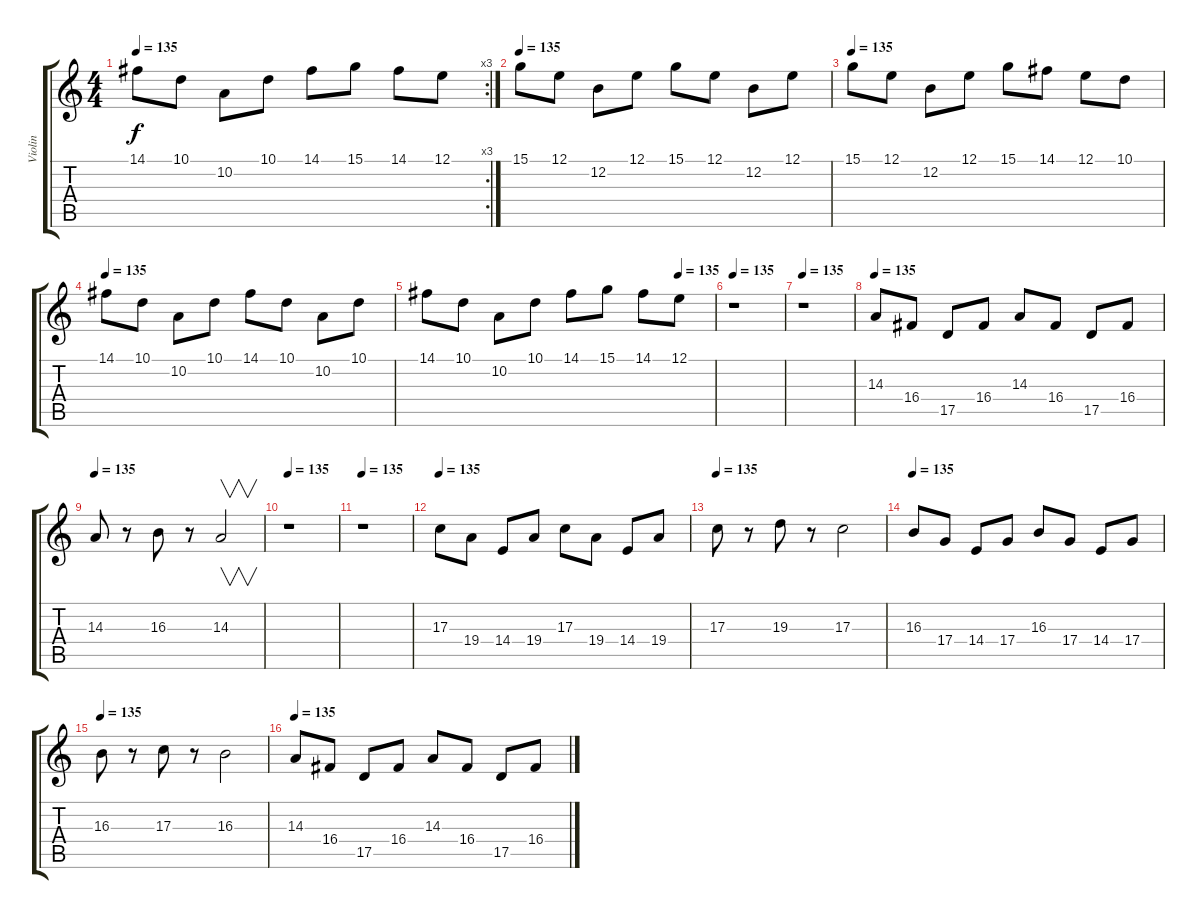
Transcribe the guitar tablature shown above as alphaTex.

\track ("Violin" "Violin") {instrument violin}
\staff {score tabs}
\tuning (E4 B3 G3 D3 A2 E2) {hide}
\rc 3
\ts (4 4)
\tempo 135
\clef g2
\ks c
14.1.8{dy f} 10.1.8 10.2.8 10.1.8 14.1.8 15.1.8 14.1.8 12.1.8 |
\tempo 135
15.1.8 12.1.8 12.2.8 12.1.8 15.1.8 12.1.8 12.2.8 12.1.8 |
\tempo 135
15.1.8 12.1.8 12.2.8 12.1.8 15.1.8 14.1.8 12.1.8 10.1.8 |
\tempo 135
14.1.8 10.1.8 10.2.8 10.1.8 14.1.8 10.1.8 10.2.8 10.1.8 |
\tempo (135 0.875)
14.1.8 10.1.8 10.2.8 10.1.8 14.1.8 15.1.8 14.1.8 12.1.8 |
\tempo 135
r.1 |
\tempo 135
r.1 |
\tempo 135
14.3.8 16.4.8 17.5.8 16.4.8 14.3.8 16.4.8 17.5.8 16.4.8 |
\tempo 135
14.3.8 r.8 16.3.8 r.8 14.3.2{v} |
\tempo 135
r.1 |
\tempo 135
r.1 |
\tempo 135
17.3.8 19.4.8 14.4.8 19.4.8 17.3.8 19.4.8 14.4.8 19.4.8 |
\tempo 135
17.3.8 r.8 19.3.8 r.8 17.3.2 |
\tempo 135
16.3.8 17.4.8 14.4.8 17.4.8 16.3.8 17.4.8 14.4.8 17.4.8 |
\tempo 135
16.3.8 r.8 17.3.8 r.8 16.3.2 |
\tempo 135
14.3.8 16.4.8 17.5.8 16.4.8 14.3.8 16.4.8 17.5.8 16.4.8
